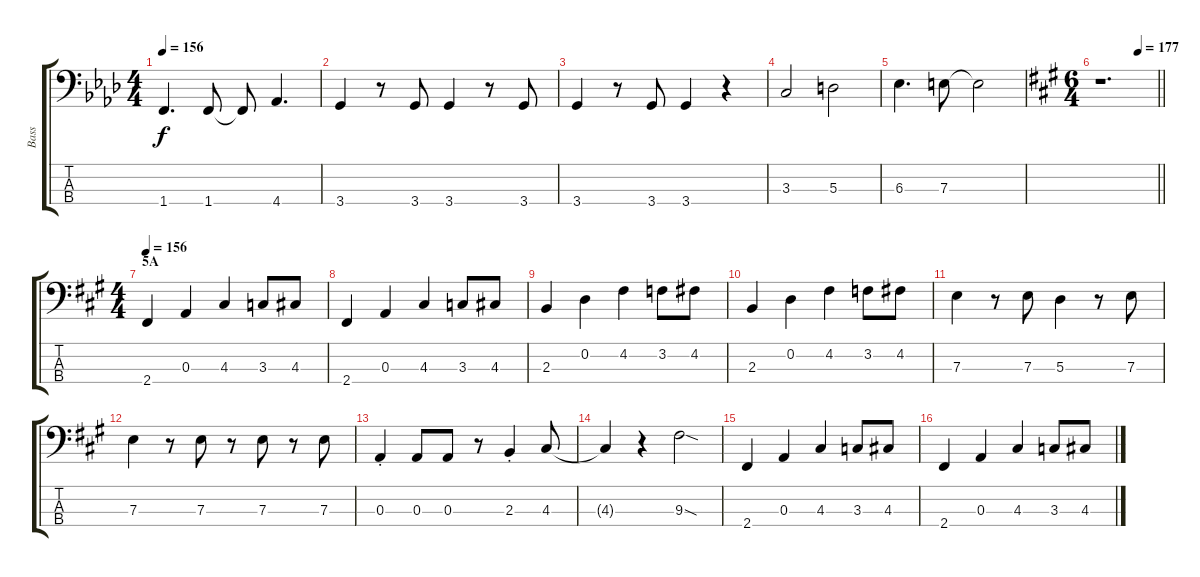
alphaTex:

\track ("Bass" "Bass") {instrument electricbasspick}
\staff {score tabs}
\tuning (G2 D2 A1 E1) {hide}
\ts (4 4)
\tempo 156
\clef f4
\ks ab
1.4.4{d dy f} 1.4.8 1.4{t}.8 4.4.4{d} |
3.4.4 r.8 3.4.8 3.4.4 r.8 3.4.8 |
3.4.4 r.8 3.4.8 3.4.4 r.4 |
3.3.2 5.3.2 |
6.3.4{d} 7.3.8 7.3{t}.2 |
\ts (6 4)
\tempo (177 0.6666666666666666)
\barLineRight lightlight
\ks a
r.1{d} |
\ts (4 4)
\section ("" "5A")
\tempo 156
2.4.4 0.3.4 4.3.4 3.3.8 4.3.8 |
2.4.4 0.3.4 4.3.4 3.3.8 4.3.8 |
2.3.4 0.2.4 4.2.4 3.2.8 4.2.8 |
2.3.4 0.2.4 4.2.4 3.2.8 4.2.8 |
7.3.4 r.8 7.3.8 5.3.4 r.8 7.3.8 |
7.3.4 r.8 7.3.8 r.8 7.3.8 r.8 7.3.8 |
0.3{st}.4 0.3.8 0.3.8 r.8 2.3{st}.4 4.3.8 |
4.3{t}.4 r.4 9.3{sod}.2 |
2.4.4 0.3.4 4.3.4 3.3.8 4.3.8 |
2.4.4 0.3.4 4.3.4 3.3.8 4.3.8
